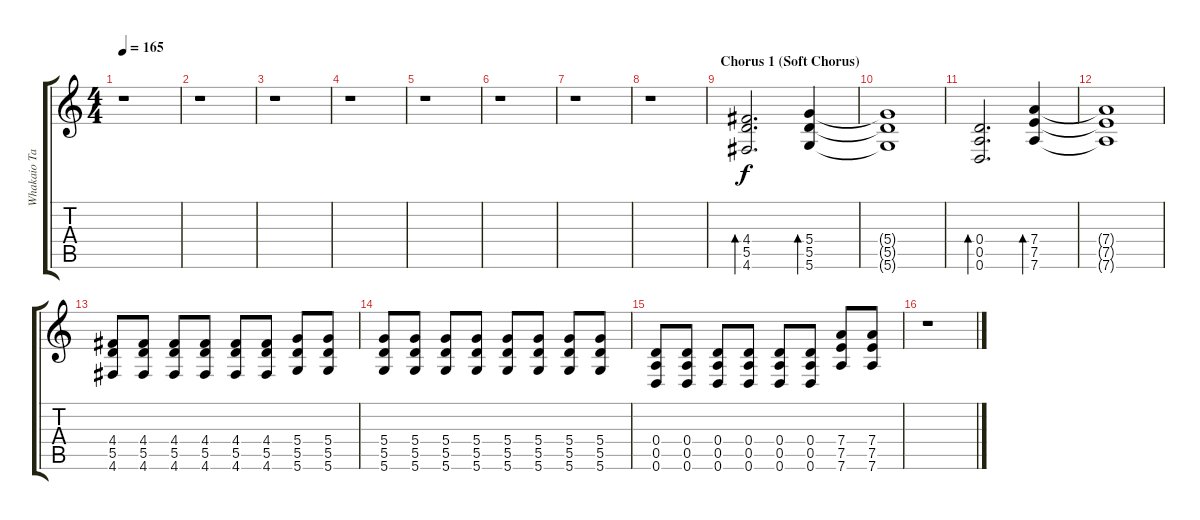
\track ("Whakaio Taahi" "Whakaio Ta") {instrument overdrivenguitar}
\staff {score tabs}
\tuning (E4 B3 G3 D3 A2 D2) {hide}
\ts (4 4)
\tempo 165
\clef g2
\ks c
r.1{dy f} |
r.1 |
r.1 |
r.1 |
r.1 |
r.1 |
r.1 |
r.1 |
\section ("" "Chorus 1 (Soft Chorus)")
(4.4 5.5 4.6).2{d bd 120} (5.4 5.5 5.6).4{bd 120} |
(5.4{t} 5.5{t} 5.6{t}).1 |
(0.4 0.5 0.6).2{d bd 120} (7.4 7.5 7.6).4{bd 120} |
(7.4{t} 7.5{t} 7.6{t}).1 |
(4.4 5.5 4.6).8 (4.4 5.5 4.6).8 (4.4 5.5 4.6).8 (4.4 5.5 4.6).8 (4.4 5.5 4.6).8 (4.4 5.5 4.6).8 (5.4 5.5 5.6).8 (5.4 5.5 5.6).8 |
(5.4 5.5 5.6).8 (5.4 5.5 5.6).8 (5.4 5.5 5.6).8 (5.4 5.5 5.6).8 (5.4 5.5 5.6).8 (5.4 5.5 5.6).8 (5.4 5.5 5.6).8 (5.4 5.5 5.6).8 |
(0.4 0.5 0.6).8 (0.4 0.5 0.6).8 (0.4 0.5 0.6).8 (0.4 0.5 0.6).8 (0.4 0.5 0.6).8 (0.4 0.5 0.6).8 (7.4 7.5 7.6).8 (7.4 7.5 7.6).8 |
r.1
